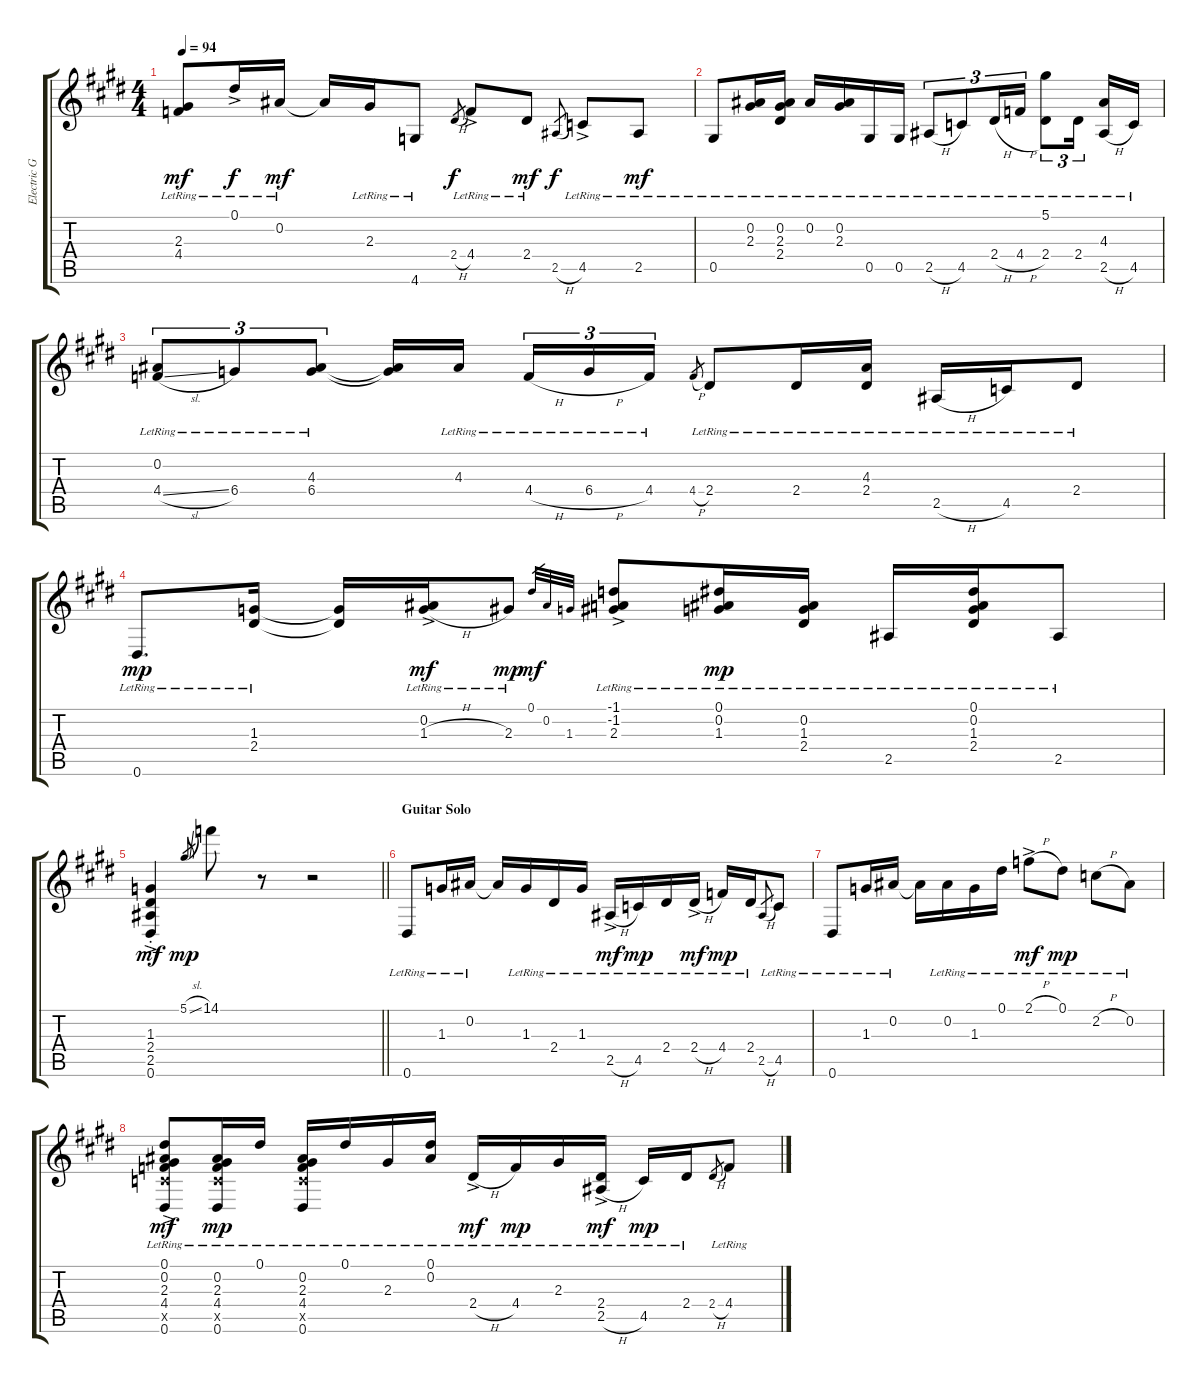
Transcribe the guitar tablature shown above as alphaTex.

\track ("Electric Gtr (Clean Tone) " "Electric G") {instrument electricguitarclean}
\staff {score tabs}
\tuning (Eb4 Bb3 Gb3 Db3 Ab2 Eb2) {hide}
\ts (4 4)
\tempo 94
\clef g2
\ks e
(2.3{lr} 4.4{lr}).8{dy mf} 0.1{ac lr}.16{dy f} 0.2{lr}.16{dy mf} 0.2{t}.16 2.3{lr}.16 4.6{lr}.8 2.4{h}.8{gr dy f} 4.4{ac lr}.8 2.4{lr}.8{dy mf} 2.5{h}.8{gr dy f} 4.5{ac lr}.8 2.5{lr}.8{dy mf} |
\ks c#minor
0.5{lr}.8 (0.2{lr} 2.3{lr}).16 (0.2{lr} 2.3{lr} 2.4{lr}).16 0.2{lr}.16 (0.2{lr} 2.3{lr}).16 0.5{lr}.16 0.5{lr}.16 2.5{h lr}.8{tu (3 2)} 4.5{lr}.8{tu (3 2)} 2.4{h lr}.16{tu (3 2)} 4.4{h lr}.16{tu (3 2)} (5.1{lr} 2.4{lr}).8{tu (3 2)} 2.4{lr}.16{tu (3 2) beam splitsecondary} (4.3{lr} 2.5{h lr}).16 4.5{lr}.16 |
(0.2{lr} 4.4{sl lr}).8{tu (3 2)} 6.4{lr}.8{tu (3 2)} (4.3{lr} 6.4{lr}).8{tu (3 2)} (4.3{t} 6.4{t}).16 4.3{lr}.16{beam splitsecondary} 4.4{h lr}.16{tu (3 2)} 6.4{h lr}.16{tu (3 2)} 4.4{lr}.16{tu (3 2)} 4.4{h}.8{gr} 2.4{lr}.8 2.4{lr}.16 (4.3{lr} 2.4{lr}).16 2.5{h lr}.16 4.5{lr}.16 2.4{lr}.8 |
\ks e
0.6{lr}.8{d dy mp} (1.3{lr} 2.4{lr}).16 (1.3{t} 2.4{t}).16 (0.2{ac lr} 1.3{h ac lr}).16{dy mf} 2.3{lr}.8{dy mp} 0.1.32{gr dy mf} 0.2.32{gr} 1.3.32{gr} (-1.1 -1.2 2.3{ac lr}).8 (0.1{lr} 0.2{lr} 1.3{lr}).16{dy mp} (0.2{lr} 1.3{lr} 2.4{lr}).16 2.5{lr}.16 (0.1{lr} 0.2{lr} 1.3{lr} 2.4{lr}).16 2.5{lr}.8 |
\barLineRight lightlight
\ks c#minor
(1.3{ac st} 2.4{ac st} 2.5{ac st} 0.6{ac st}).4{dy mf} 5.1{sl}.8{gr dy mp} 14.1.8 r.8 r.2 |
\section ("" "Guitar Solo")
0.6{lr}.8 1.3{lr}.16 0.2{lr}.16 0.2{t}.16 1.3{lr}.16 2.4{lr}.16 1.3{lr}.16 2.5{h ac lr}.16{dy mf} 4.5{lr}.16{dy mp} 2.4{lr}.16 2.4{h ac lr}.16{dy mf} 4.4{lr}.16{dy mp} 2.4{lr}.16 2.5{h}.8{gr} 4.5{lr}.8 |
\ks e
0.6{lr}.8 1.3{lr}.16 0.2{lr}.16 0.2{t}.16 0.2{lr}.16 1.3{lr}.16 0.1{lr}.16 2.1{h ac lr}.8{dy mf} 0.1{lr}.8{dy mp} 2.2{h lr}.8 0.2{lr}.8 |
\ks c#minor
(0.1{ac lr} 0.2{ac lr} 2.3{ac lr} 4.4{ac lr} 4.5{ac x} 0.6{ac lr}).8{dy mf} (0.2{lr} 2.3{lr} 4.4{lr} 4.5{x} 0.6{lr}).16{dy mp} 0.1{lr}.16 (0.2{lr} 2.3{lr} 4.4{lr} 4.5{x} 0.6{lr}).16 0.1{lr}.16 2.3{lr}.16 (0.1{lr} 0.2{lr}).16 2.4{h ac lr}.16{dy mf} 4.4{lr}.16{dy mp} 2.3{lr}.16 (2.4{ac lr} 2.5{h ac lr}).16{dy mf} 4.5{lr}.16{dy mp} 2.4{lr}.16 2.4{h}.8{gr} 4.4{lr}.8
